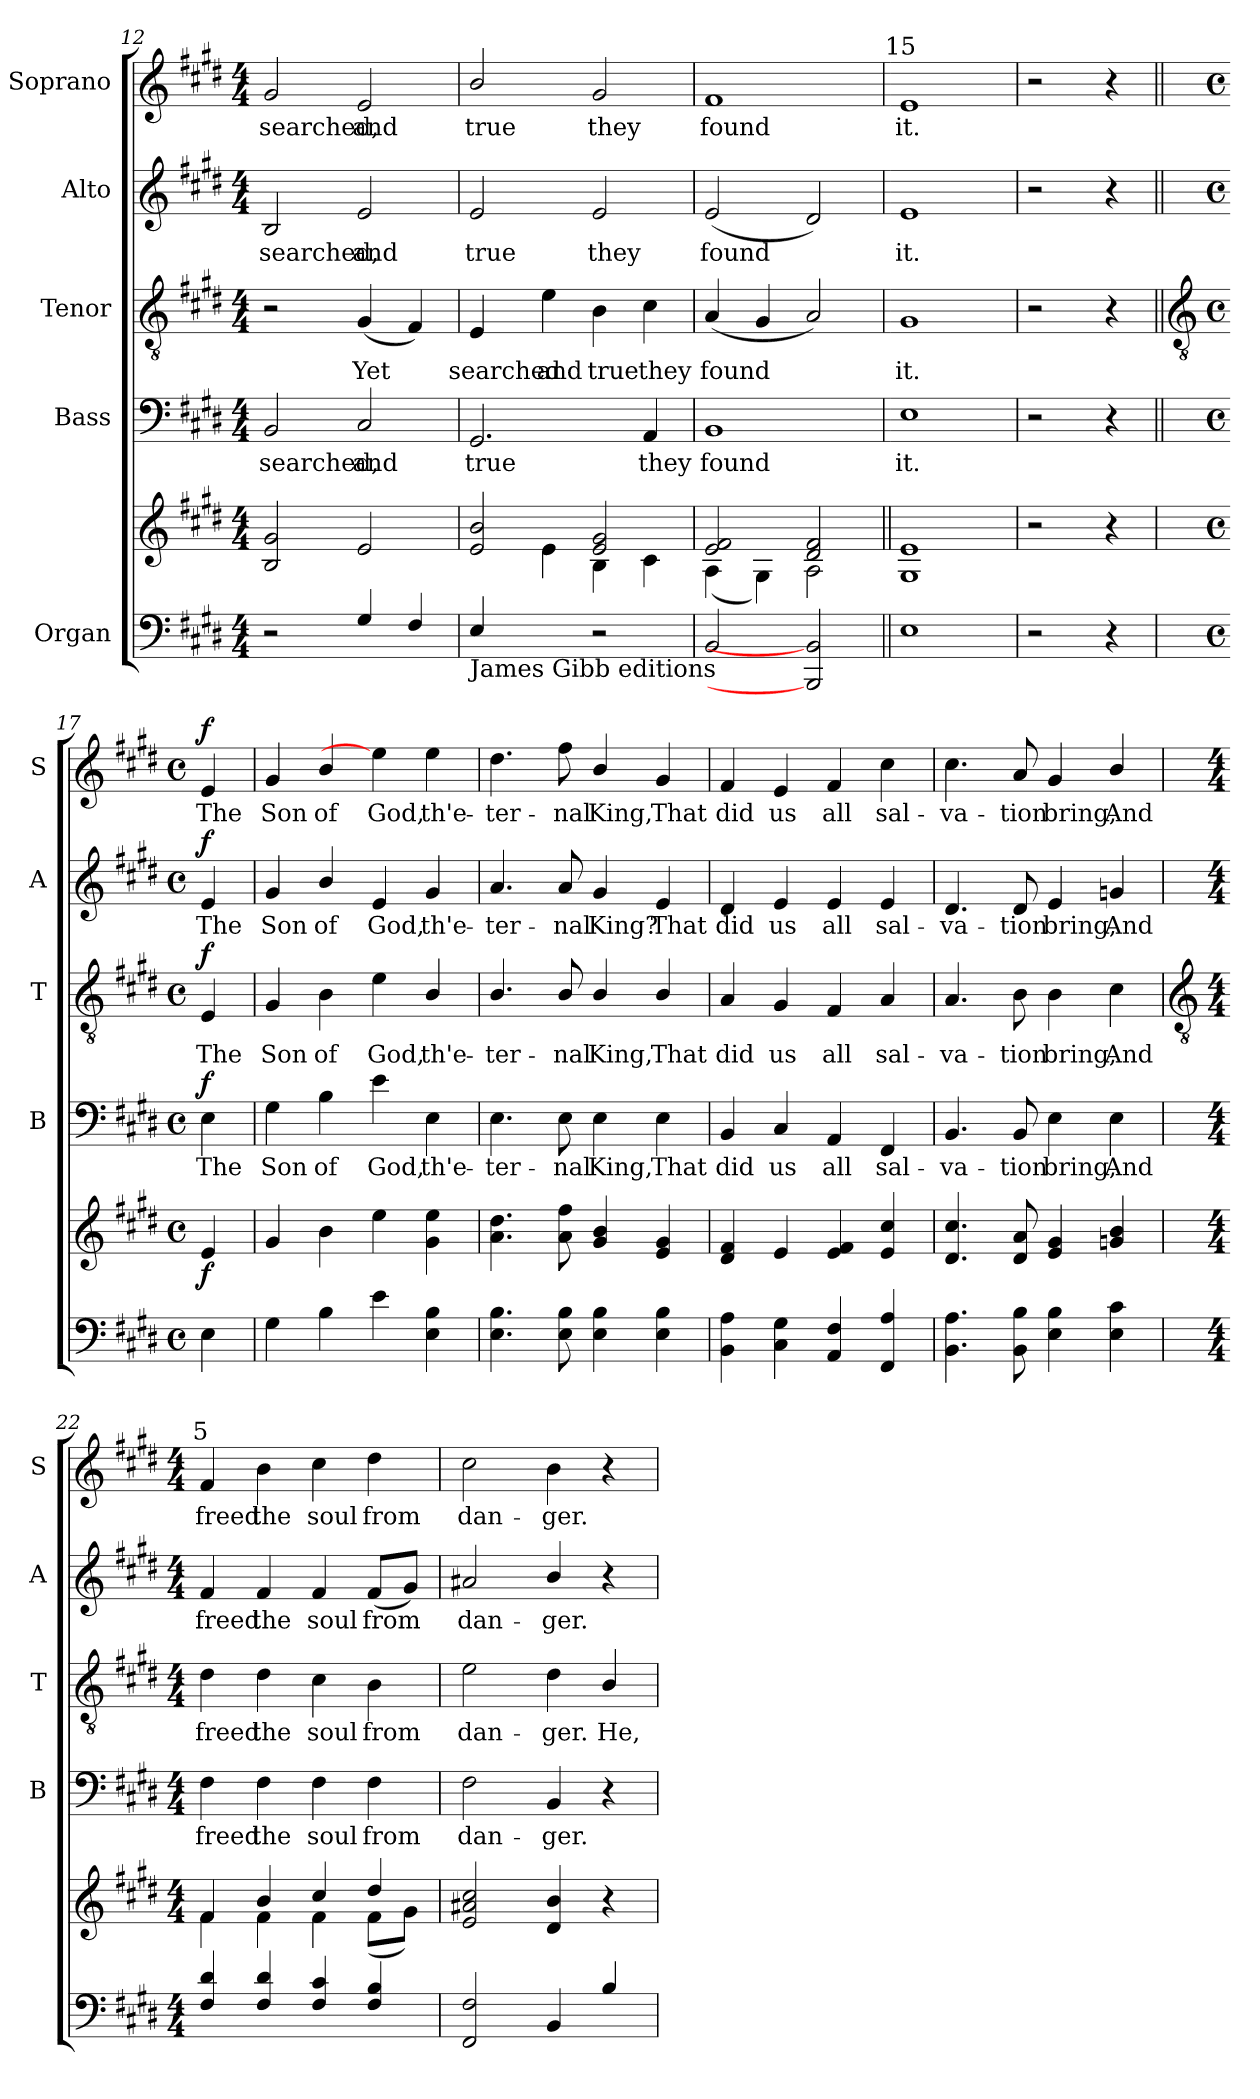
**kern	**kern	**dynam	**kern	**text	**dynam	**kern	**text	**dynam	**kern	**text	**dynam	**kern	**text	**dynam
*part5	*part5	*part5	*part4	*part4	*part4	*part3	*part3	*part3	*part2	*part2	*part2	*part1	*part1	*part1
*staff6	*staff5	*staff5/6	*staff4	*staff4	*staff4	*staff3	*staff3	*staff3	*staff2	*staff2	*staff2	*staff1	*staff1	*staff1
*I"Organ	*	*	*I"Bass	*	*	*I"Tenor	*	*	*I"Alto	*	*	*I"Soprano	*	*
*	*	*	*I'B	*	*	*I'T	*	*	*I'A	*	*	*I'S	*	*
*clefF4	*clefG2	*	*clefF4	*	*	*clefGv2	*	*	*clefG2	*	*	*clefG2	*	*
*k[f#c#g#d#]	*k[f#c#g#d#]	*	*k[f#c#g#d#]	*	*	*k[f#c#g#d#]	*	*	*k[f#c#g#d#]	*	*	*k[f#c#g#d#]	*	*
*E:	*E:	*	*E:	*	*	*E:	*	*	*E:	*	*	*E:	*	*
*M4/4	*M4/4	*	*M4/4	*	*	*M4/4	*	*	*M4/4	*	*	*M4/4	*	*
=12	=12	=12	=12	=12	=12	=12	=12	=12	=12	=12	=12	=12	=12	=12
*^	*^	*	*	*	*	*	*	*	*	*	*	*	*	*
!	!	!	!	!	!	!LO:LY:b	!	!	!	!	!	!LO:LY:b	!	!	!LO:LY:b	!
2r	2ryy	2B/ 2g#/	2ryy	.	2BB	searched,	.	2r	.	.	2B	searched,	.	2g#	searched,	.
!	!	!	!	!	!	!LO:LY:b	!	!	!LO:LY:b	!	!	!LO:LY:b	!	!	!LO:LY:b	!
4G#/	2ryy	2e/	2ryy	.	2C#	and	.	(<4G#	Yet	.	2e	and	.	2e	and	.
4F#/	.	.	.	.	.	.	.	4F#)	.	.	.	.	.	.	.	.
=13	=13	=13	=13	=13	=13	=13	=13	=13	=13	=13	=13	=13	=13	=13	=13	=13
!LO:TX:b:t=James Gibb editions	!	!	!	!	!	!	!	!	!	!	!	!	!	!	!	!
!	!	!	!	!	!	!LO:LY:b	!	!	!LO:LY:b	!	!	!LO:LY:b	!	!	!LO:LY:b	!
4E/	2ryy	2e/ 2b/	4ryy	.	2.GG#	true	.	4E	searched	.	2e	true	.	2b/	true	.
!	!	!	!	!	!	!	!	!	!LO:LY:b	!	!	!	!	!	!	!
4ryy	.	.	4e\	.	.	.	.	4e	and	.	.	.	.	.	.	.
!	!	!	!	!	!	!	!	!	!LO:LY:b	!	!	!LO:LY:b	!	!	!LO:LY:b	!
2r	2ryy	2e/ 2g#/	4B\	.	.	.	.	4B	true	.	2e	they	.	2g#	they	.
!	!	!	!	!	!	!LO:LY:b	!	!	!LO:LY:b	!	!	!	!	!	!	!
.	.	.	4c#\	.	4AA	they	.	4c#	they	.	.	.	.	.	.	.
=14	=14	=14	=14	=14	=14	=14	=14	=14	=14	=14	=14	=14	=14	=14	=14	=14
!	!	!	!	!	!	!LO:LY:b	!	!	!LO:LY:b	!	!	!LO:LY:b	!	!	!LO:LY:b	!
2BB	4ryy	2e/ 2f#/	(<4A\	.	1BB	found	.	(<4A	found	.	(<2e	found	.	1f#	found	.
.	2.ryy	.	4G#\)	.	.	.	.	4G#	.	.	.	.	.	.	.	.
2BBB] 2BB]	.	2d#/ 2f#/	2A\	.	.	.	.	2A)	.	.	2d#)	.	.	.	.	.
*v	*v	*	*	*	*	*	*	*	*	*	*	*	*	*	*	*
=15||	=15||	=15||	=15	=15	=15	=15	=15	=15	=15	=15	=15	=15	=15	=15	=15
!	!	!	!	!	!	!	!	!	!	!	!	!	!LO:TX:a:cj:t=15	!	!
!	!	!	!	!	!LO:LY:b	!	!	!LO:LY:b	!	!	!LO:LY:b	!	!	!LO:LY:b	!
1E	1e/	1G#\	.	1E	it.	.	1G#	it.	.	1e	it.	.	1e	it.	.
=16	=16	=16	=16	=16	=16	=16	=16	=16	=16	=16	=16	=16	=16	=16	=16
2r	2r	2ryy	.	2r	.	.	2r	.	.	2r	.	.	2r	.	.
4r	4r	4ryy	.	4r	.	.	4r	.	.	4r	.	.	4r	.	.
*	*v	*v	*	*	*	*	*	*	*	*	*	*	*	*	*
!!LO:LB:g=z
=17	=17	=17||	=17||	=17||	=17||	=17||	=17||	=17||	=17||	=17||	=17||	=17||	=17||	=17||
*	*	*	*	*	*	*clefGv2	*	*	*	*	*	*	*	*
*M4/4	*M4/4	*	*M4/4	*	*	*M4/4	*	*	*M4/4	*	*	*M4/4	*	*
*met(c)	*met(c)	*	*met(c)	*	*	*met(c)	*	*	*met(c)	*	*	*met(c)	*	*
*	*^	*	*	*	*	*	*	*	*	*	*	*	*	*
!	!	!	!LO:DY:b	!	!LO:LY:b	!LO:DY:b	!	!LO:LY:b	!LO:DY:b	!	!LO:LY:b	!LO:DY:b	!	!LO:LY:b	!LO:DY:b
*	*v	*v	*	*	*	*	*	*	*	*	*	*	*	*	*
4E	4e	f	4E	The	f	4E	The	f	4e	The	f	4e	The	f
=18	=18	=18	=18	=18	=18	=18	=18	=18	=18	=18	=18	=18	=18	=18
!	!	!	!	!LO:LY:b	!	!	!LO:LY:b	!	!	!LO:LY:b	!	!	!LO:LY:b	!
4G#	4g#	.	4G#	Son	.	4G#	Son	.	4g#	Son	.	4g#	Son	.
!	!	!	!	!LO:LY:b	!	!	!LO:LY:b	!	!	!LO:LY:b	!	!	!LO:LY:b	!
4B	4b\	.	4B	of	.	4B	of	.	4b/	of	.	4b/	of	.
!	!	!	!	!LO:LY:b	!	!	!LO:LY:b	!	!	!LO:LY:b	!	!	!LO:LY:b	!
4e	4ee\	.	4e	God,	.	4e	God,	.	4e	God,	.	4ee]	God,	.
!	!	!	!	!LO:LY:b	!	!	!LO:LY:b	!	!	!LO:LY:b	!	!	!LO:LY:b	!
4E 4B	4g#\ 4ee\	.	4E	th'e-	.	4B/	th'e-	.	4g#	th'e-	.	4ee	th'e-	.
=19	=19	=19	=19	=19	=19	=19	=19	=19	=19	=19	=19	=19	=19	=19
!	!	!	!	!LO:LY:b	!	!	!LO:LY:b	!	!	!LO:LY:b	!	!	!LO:LY:b	!
4.E 4.B	4.a\ 4.dd#\	.	4.E	-ter-	.	4.B/	-ter-	.	4.a	-ter-	.	4.dd#	-ter-	.
!	!	!	!	!LO:LY:b	!	!	!LO:LY:b	!	!	!LO:LY:b	!	!	!LO:LY:b	!
8E 8B	8a\ 8ff#\	.	8E	-nal	.	8B/	-nal	.	8a	-nal	.	8ff#	-nal	.
!	!	!	!	!LO:LY:b	!	!	!LO:LY:b	!	!	!LO:LY:b	!	!	!LO:LY:b	!
4E 4B	4g# 4b	.	4E	King,	.	4B/	King,	.	4g#	King?	.	4b/	King,	.
!	!	!	!	!LO:LY:b	!	!	!LO:LY:b	!	!	!LO:LY:b	!	!	!LO:LY:b	!
4E 4B	4e 4g#	.	4E	That	.	4B/	That	.	4e	That	.	4g#	That	.
=20	=20	=20	=20	=20	=20	=20	=20	=20	=20	=20	=20	=20	=20	=20
!	!	!	!	!LO:LY:b	!	!	!LO:LY:b	!	!	!LO:LY:b	!	!	!LO:LY:b	!
4BB 4A	4d# 4f#	.	4BB	did	.	4A	did	.	4d#	did	.	4f#	did	.
!	!	!	!	!LO:LY:b	!	!	!LO:LY:b	!	!	!LO:LY:b	!	!	!LO:LY:b	!
4C# 4G#	4e	.	4C#	us	.	4G#	us	.	4e	us	.	4e	us	.
!	!	!	!	!LO:LY:b	!	!	!LO:LY:b	!	!	!LO:LY:b	!	!	!LO:LY:b	!
4AA 4F#	4e 4f#	.	4AA	all	.	4F#	all	.	4e	all	.	4f#	all	.
!	!	!	!	!LO:LY:b	!	!	!LO:LY:b	!	!	!LO:LY:b	!	!	!LO:LY:b	!
4FF# 4A	4e 4cc#	.	4FF#	sal-	.	4A	sal-	.	4e	sal-	.	4cc#	sal-	.
=21	=21	=21	=21	=21	=21	=21	=21	=21	=21	=21	=21	=21	=21	=21
!	!	!	!	!LO:LY:b	!	!	!LO:LY:b	!	!	!LO:LY:b	!	!	!LO:LY:b	!
4.BB 4.A	4.d# 4.cc#	.	4.BB	-va-	.	4.A	-va-	.	4.d#	-va-	.	4.cc#	-va-	.
!	!	!	!	!LO:LY:b	!	!	!LO:LY:b	!	!	!LO:LY:b	!	!	!LO:LY:b	!
8BB 8B	8d# 8a	.	8BB	-tion	.	8B	-tion	.	8d#	-tion	.	8a	-tion	.
!	!	!	!	!LO:LY:b	!	!	!LO:LY:b	!	!	!LO:LY:b	!	!	!LO:LY:b	!
4E 4B	4e 4g#	.	4E	bring,	.	4B	bring,	.	4e	bring,	.	4g#	bring,	.
!	!	!	!	!LO:LY:b	!	!	!LO:LY:b	!	!	!LO:LY:b	!	!	!LO:LY:b	!
4E 4c#	4gn 4b	.	4E	And	.	4c#	And	.	4gn	And	.	4b/	And	.
!!LO:LB:g=z
=22	=22	=22	=22	=22	=22	=22	=22	=22	=22	=22	=22	=22	=22	=22
*	*	*	*	*	*	*clefGv2	*	*	*	*	*	*	*	*
*M4/4	*M4/4	*	*M4/4	*	*	*M4/4	*	*	*M4/4	*	*	*M4/4	*	*
*^	*^	*	*	*	*	*	*	*	*	*	*	*	*	*
!	!	!	!	!	!	!	!	!	!	!	!	!	!	!LO:TX:a:cj:t=5	!	!
!	!	!	!	!	!	!LO:LY:b	!	!	!LO:LY:b	!	!	!LO:LY:b	!	!	!LO:LY:b	!
4F# 4d#	1ryy	4f#/	4f#\	.	4F#	freed	.	4d#	freed	.	4f#	freed	.	4f#	freed	.
!	!	!	!	!	!	!LO:LY:b	!	!	!LO:LY:b	!	!	!LO:LY:b	!	!	!LO:LY:b	!
4F# 4d#	.	4b/	4f#\	.	4F#	the	.	4d#	the	.	4f#	the	.	4b	the	.
!	!	!	!	!	!	!LO:LY:b	!	!	!LO:LY:b	!	!	!LO:LY:b	!	!	!LO:LY:b	!
4F# 4c#	.	4cc#/	4f#\	.	4F#	soul	.	4c#	soul	.	4f#	soul	.	4cc#	soul	.
!	!	!	!	!	!	!LO:LY:b	!	!	!LO:LY:b	!	!	!LO:LY:b	!	!	!LO:LY:b	!
4F# 4B	.	4dd#/	(<8f#\L	.	4F#	from	.	4B	from	.	(<8f#L	from	.	4dd#	from	.
.	.	.	8g#\J)	.	.	.	.	.	.	.	8g#J)	.	.	.	.	.
=23	=23	=23	=23	=23	=23	=23	=23	=23	=23	=23	=23	=23	=23	=23	=23	=23
!	!	!	!	!	!	!LO:LY:b	!	!	!LO:LY:b	!	!	!LO:LY:b	!	!	!LO:LY:b	!
2FF# 2F#	1ryy	2e/ 2a#X/ 2cc#/	2ryy	.	2F#	dan-	.	2e	dan-	.	2a#X	dan-	.	2cc#	dan-	.
!	!	!	!	!	!	!LO:LY:b	!	!	!LO:LY:b	!	!	!LO:LY:b	!	!	!LO:LY:b	!
4BB	.	4d#/ 4b/	2ryy	.	4BB	-ger.	.	4d#	-ger.	.	4b/	-ger.	.	4b	-ger.	.
!	!	!	!	!	!	!	!	!	!LO:LY:b	!	!	!	!	!	!	!
4B	.	4r	.	.	4r	.	.	4B/	He,	.	4r	.	.	4r	.	.
*v	*v	*	*	*	*	*	*	*	*	*	*	*	*	*	*	*
*	*v	*v	*	*	*	*	*	*	*	*	*	*	*	*	*
=	=	=	=	=	=	=	=	=	=	=	=	=	=	=
*-	*-	*-	*-	*-	*-	*-	*-	*-	*-	*-	*-	*-	*-	*-
